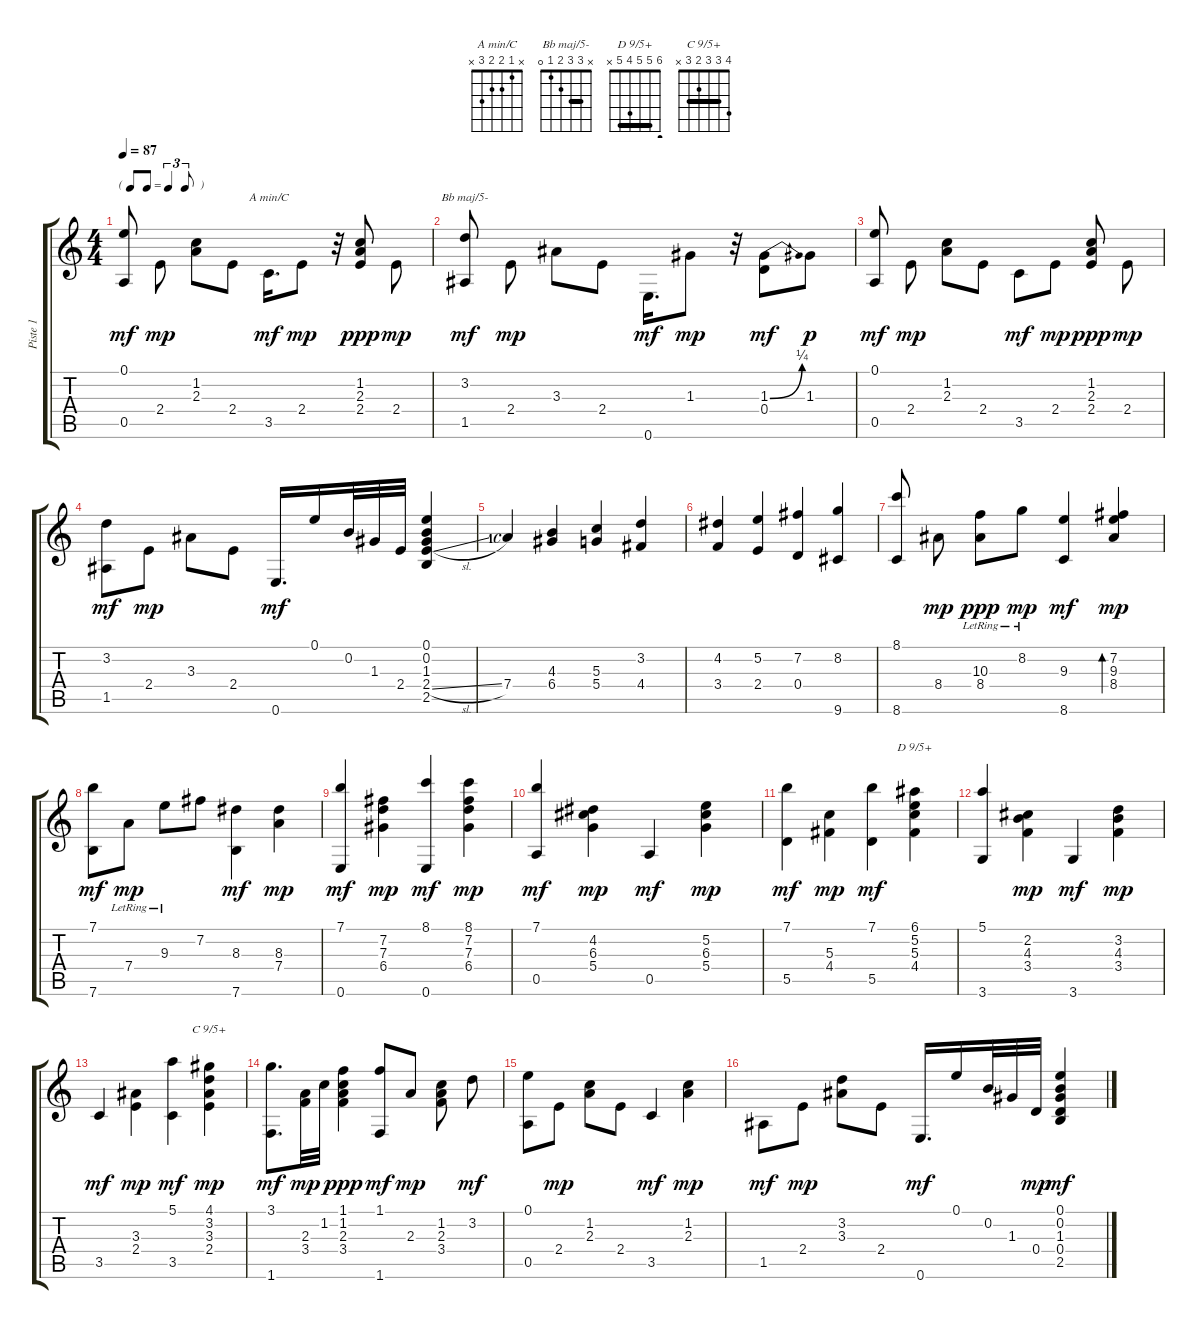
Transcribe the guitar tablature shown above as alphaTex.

\track ("Piste 1" "Piste 1") {instrument electricguitarjazz}
\staff {score tabs}
\tuning (E4 B3 G3 D3 A2 E2) {hide}
\chord ("A min/C" x 1 2 2 3 x)
\chord ("Bb maj/5-" x 3 3 2 1 0) {barre 3}
\chord ("D 9/5+" 6 5 5 4 5 x) {barre 5}
\chord ("C 9/5+" 4 3 3 2 3 x) {barre 3}
\ts (4 4)
\tf triplet8th
\tempo 87
\clef g2
\ks c
(0.1 0.5).8{dy mf instrument electricguitarjazz beam Up beam split} 2.4.8{dy mp beam Down} (1.2 2.3).8{beam Down} 2.4.8{beam Down} 3.5.16{d ch "A min/C" dy mf beam Down} 2.4.8{dy mp beam Down} r.32 (1.2 2.3 2.4).8{dy ppp beam split} 2.4.8{dy mp beam Down} |
(3.2 1.5).8{ch "Bb maj/5-" dy mf beam Up beam split} 2.4.8{dy mp beam Down} 3.3.8{beam Down} 2.4.8{beam Down} 0.6.16{d dy mf beam Down} 1.3.8{dy mp beam Down} r.32{beam split} (1.3{be (bend 1 0 60 1)} 0.4).8{dy mf beam Down} 1.3.8{dy p beam Down} |
(0.1 0.5).8{dy mf beam Up beam split} 2.4.8{dy mp beam Down} (1.2 2.3).8{beam Down} 2.4.8{beam Down} 3.5.8{dy mf beam Down} 2.4.8{dy mp beam Down beam split} (1.2 2.3 2.4).8{dy ppp beam split} 2.4.8{dy mp beam Down} |
(3.2 1.5).8{dy mf beam Down} 2.4.8{dy mp beam Down} 3.3.8{beam Down} 2.4.8{beam Down beam split} 0.6.16{d dy mf} 0.1.16 0.2.32 1.3.32 2.4.32 (0.1 0.2 1.3 2.4{sl} 2.5).4 |
7.4{lf 2 rf 5}.4 (4.3 6.4).4 (5.3 5.4).4 (3.2 4.4).4 |
(4.2 3.4).4 (5.2 2.4).4 (7.2 0.4).4 (8.2 9.6).4 |
(8.1 8.6).8{beam Up beam split} 8.4.8{dy mp beam Down} (10.3{lr} 8.4).8{dy ppp beam Down} 8.2{lr}.8{dy mp beam Down beam split} (9.3 8.6).4{dy mf beam split} (7.2 9.3 8.4).4{bd 60 dy mp beam Up} |
(7.1 7.6).8{dy mf beam Down} 7.4{lr}.8{dy mp beam Down} 9.3{lr}.8{beam Down} 7.2.8{beam Down beam split} (8.3 7.6).4{dy mf beam Down beam split} (8.3 7.4).4{dy mp beam Down} |
(7.1 0.6).4{dy mf beam split} (7.2 7.3 6.4).4{dy mp beam Down beam split} (8.1 0.6).4{dy mf beam split} (8.1 7.2 7.3 6.4).4{dy mp beam Down} |
(7.1 0.5).4{dy mf beam split} (4.2 6.3 5.4).4{dy mp beam Down beam split} 0.5.4{dy mf beam split} (5.2 6.3 5.4).4{dy mp beam Down} |
(7.1 5.5).4{dy mf beam split} (5.3 4.4).4{dy mp beam Down beam split} (7.1 5.5).4{dy mf beam split} (6.1 5.2 5.3 4.4).4{ch "D 9/5+" beam Down} |
(5.1 3.6).4{beam split} (2.2 4.3 3.4).4{dy mp beam Down beam split} 3.6.4{dy mf beam split} (3.2 4.3 3.4).4{dy mp beam Down} |
3.5.4{dy mf beam split} (3.3 2.4).4{dy mp beam Down beam split} (5.1 3.5).4{dy mf beam split} (4.1 3.2 3.3 2.4).4{ch "C 9/5+" dy mp beam Down} |
(3.1 1.6).8{d dy mf beam Down} (2.3 3.4).32{dy mp beam Down} 1.2.32{beam Down} (1.1 1.2 2.3 3.4).4{dy ppp beam Down beam split} (1.1 1.6).8{dy mf} 2.3.8{dy mp beam split} (1.2 2.3 3.4).8{beam Down beam split} 3.2.8{dy mf} |
(0.1 0.5).8{beam Down} 2.4.8{dy mp beam Down} (1.2 2.3).8{beam Down} 2.4.8{beam Down beam split} 3.5.4{dy mf beam split} (1.2 2.3).4{dy mp beam Down} |
1.5.8{dy mf beam Down} 2.4.8{dy mp beam Down} (3.2 3.3).8{beam Down} 2.4.8{beam Down beam split} 0.6.16{d dy mf} 0.1.16 0.2.32 1.3.32 0.4.32{dy mp beam split} (0.1 0.2 1.3 0.4 2.5).4{dy mf beam Up}
